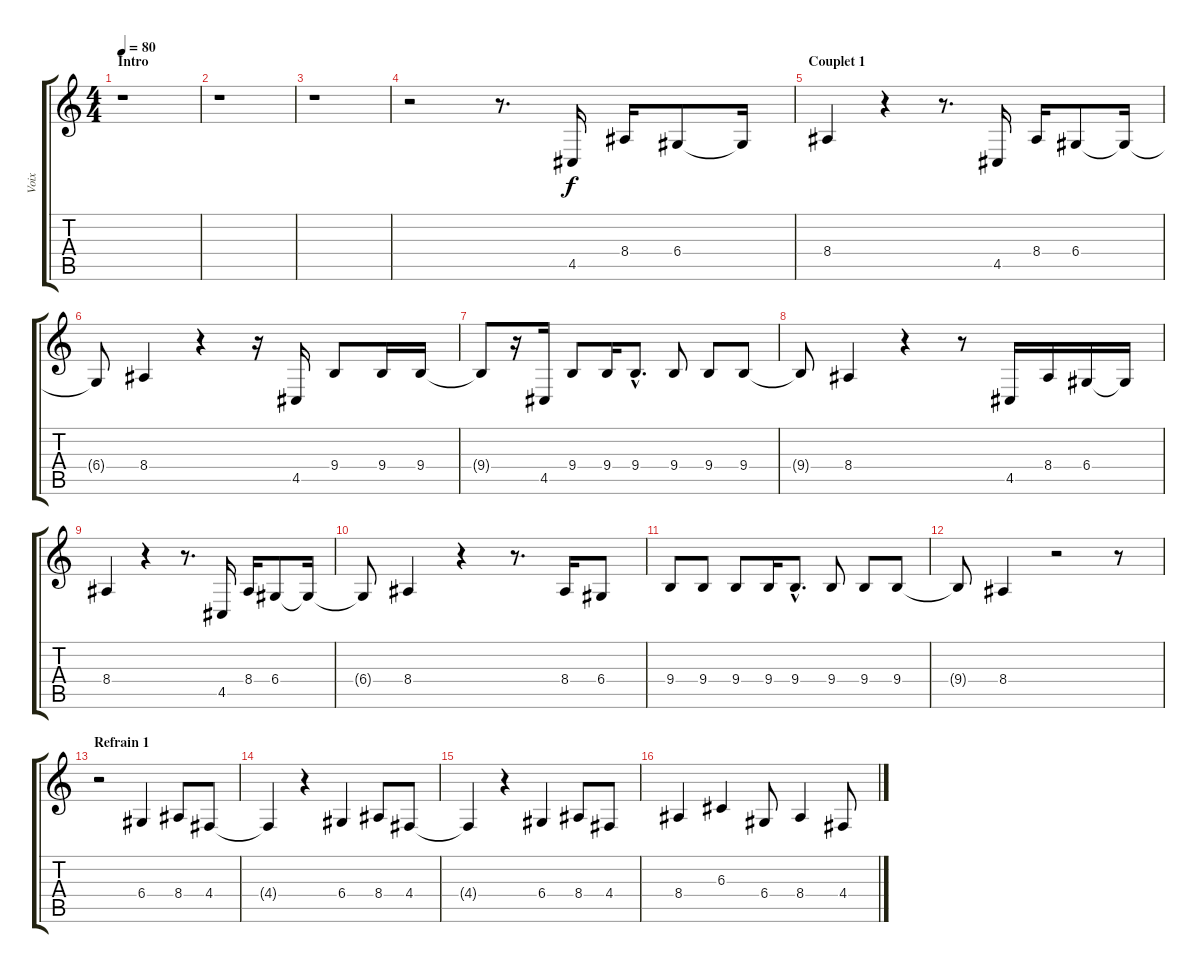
\track ("Voix" "Voix") {instrument sopranosax}
\staff {score tabs}
\tuning (E4 B3 G3 D3 A2 E2) {hide}
\ts (4 4)
\section ("" "Intro")
\tempo 80
\clef g2
\ks c
r.1{dy f instrument sopranosax} |
r.1 |
r.1 |
r.2 r.8{d} 4.5.16 8.4.16 6.4.8 6.4{t}.16 |
\section ("" "Couplet 1")
8.4.4 r.4 r.8{d} 4.5.16 8.4.16 6.4.8 6.4{t}.16 |
6.4{t}.8 8.4.4 r.4 r.16 4.5.16 9.4.8 9.4.16 9.4.16 |
9.4{t}.8 r.16 4.5.16 9.4.8 9.4.16 9.4{hac}.8{d} 9.4.8 9.4.8 9.4.8 |
9.4{t}.8 8.4.4 r.4 r.8 4.5.16 8.4.16 6.4.16 6.4{t}.16 |
8.4.4 r.4 r.8{d} 4.5.16 8.4.16 6.4.8 6.4{t}.16 |
6.4{t}.8 8.4.4 r.4 r.8{d} 8.4.16 6.4.8 |
9.4.8 9.4.8 9.4.8 9.4.16 9.4{hac}.8{d} 9.4.8 9.4.8 9.4.8 |
9.4{t}.8 8.4.4 r.2 r.8 |
\section ("" "Refrain 1")
r.2 6.4.4 8.4.8 4.4.8 |
4.4{t}.4 r.4 6.4.4 8.4.8 4.4.8 |
4.4{t}.4 r.4 6.4.4 8.4.8 4.4.8 |
8.4.4 6.3.4 6.4.8 8.4.4 4.4.8
